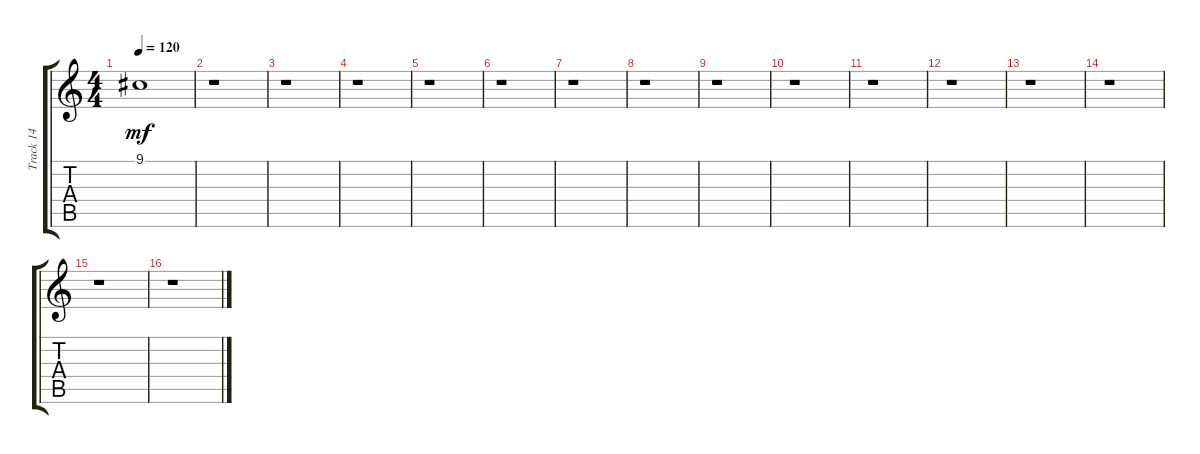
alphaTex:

\track ("Track 14" "Track 14") {instrument vibraphone}
\staff {score tabs}
\tuning (E4 B3 G3 D3 A2 E2) {hide}
\ts (4 4)
\tempo 120
\clef g2
\ks c
9.1.1{dy mf} |
r.1 |
r.1 |
r.1 |
r.1 |
r.1 |
r.1 |
r.1 |
r.1 |
r.1 |
r.1 |
r.1 |
r.1 |
r.1 |
r.1 |
r.1
